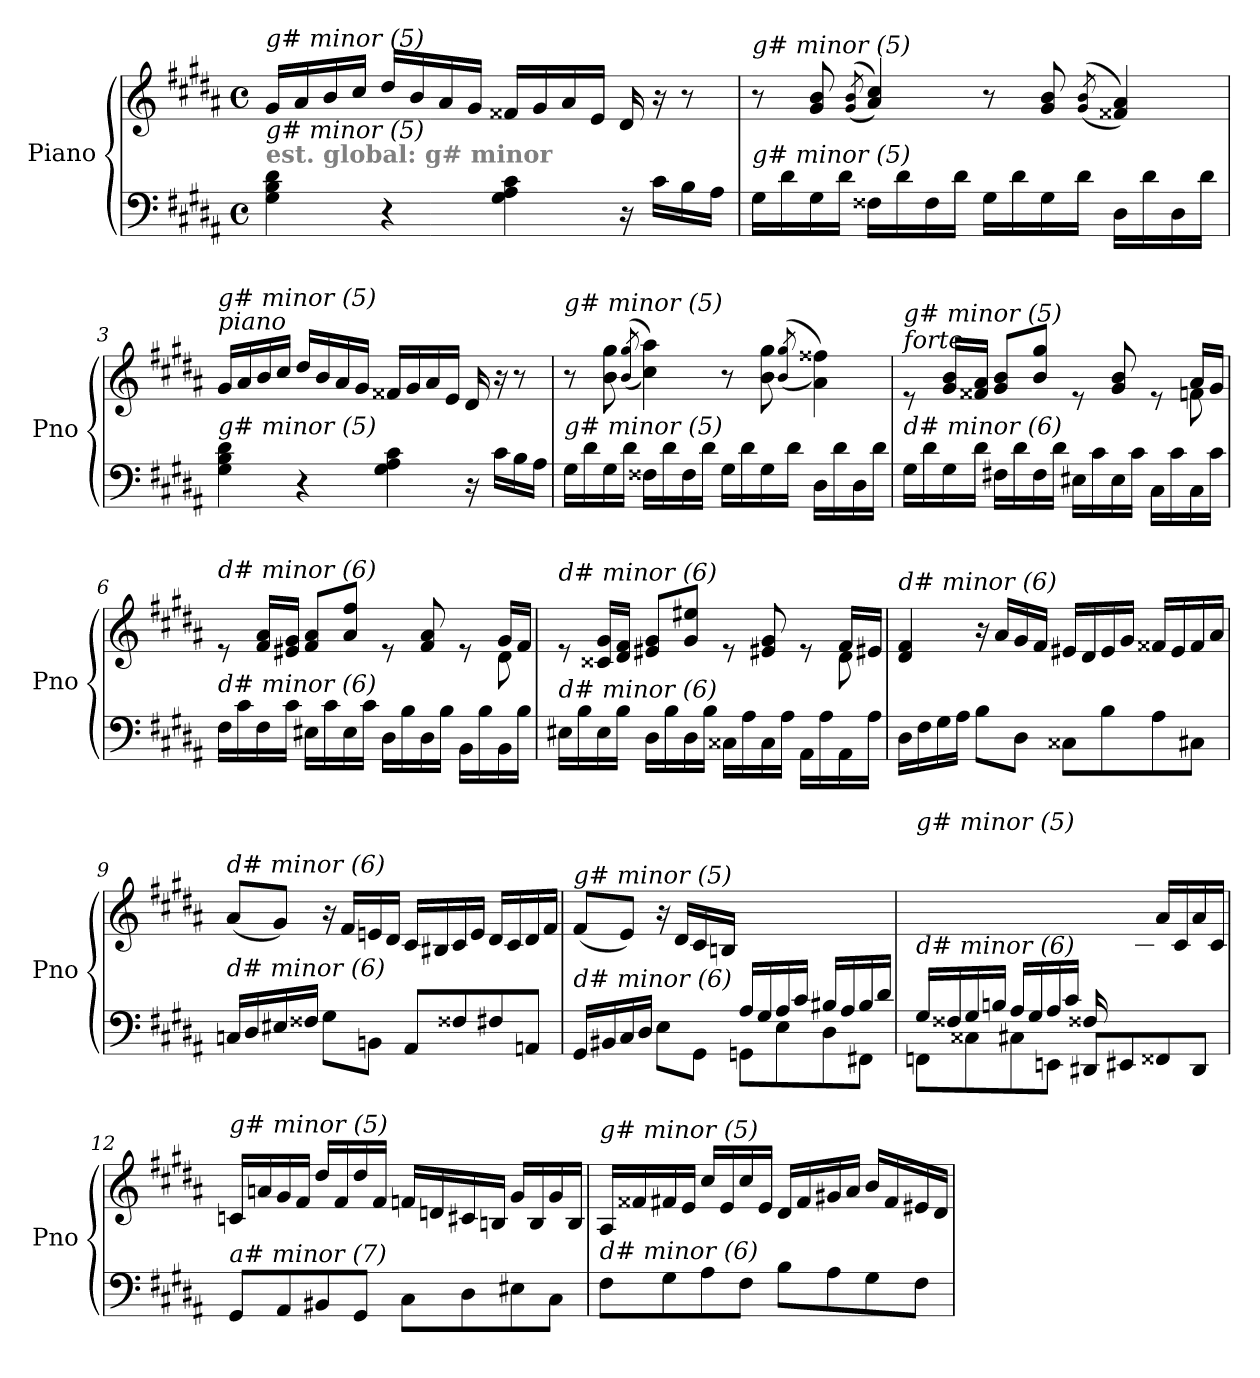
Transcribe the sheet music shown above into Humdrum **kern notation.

**kern	**kern
*part1	*part1
*staff2	*staff1
*I"Piano	*
*I'Pno	*
*clefF4	*clefG2
*k[f#c#g#d#a#]	*k[f#c#g#d#a#]
*M4/4	*M4/4
*met(c)	*met(c)
=1	=1
!	!LO:TX:i:t=g# minor (5)
!LO:TX:a:B:color=#808080:t=est. global&colon; g# minor	!
!LO:TX:i:t=g# minor (5)	!
4G#\ 4B\ 4d#\	16g#/LL
.	16a#/
.	16b/
.	16cc#/JJ
4r	16dd#/LL
.	16b/
.	16a#/
.	16g#/JJ
4G#\ 4A#\ 4c#\	16f##X/LL
.	16g#/
.	16a#/
.	16e/JJ
16r	16d#/
16c#\LL	16r
16B\	8r
16A#\JJ	.
=2	=2
!	!LO:TX:i:t=g# minor (5)
!LO:TX:i:t=g# minor (5)	!
16G#\LL	8r
16d#\	.
16G#\	8g#/ 8b/
16d#\JJ	.
.	(>(8qg#/ 8qb/
16F##X\LL	4a#/ 4cc#/))
16d#\	.
16F##\	.
16d#\JJ	.
16G#\LL	8r
16d#\	.
16G#\	8g#/ 8b/
16d#\JJ	.
.	((>8qg#/ 8qb/
16D#\LL	4f##X/ 4a#/))
16d#\	.
16D#\	.
16d#\JJ	.
=3	=3
!	!LO:TX:a:i:t=piano
!	!LO:TX:i:t=g# minor (5)
!LO:TX:i:t=g# minor (5)	!
4G#\ 4B\ 4d#\	16g#/LL
.	16a#/
.	16b/
.	16cc#/JJ
4r	16dd#/LL
.	16b/
.	16a#/
.	16g#/JJ
4G#\ 4A#\ 4c#\	16f##X/LL
.	16g#/
.	16a#/
.	16e/JJ
16r	16d#/
16c#\LL	16r
16B\	8r
16A#\JJ	.
!!LO:LB:g=z
=4	=4
!	!LO:TX:i:t=g# minor (5)
!LO:TX:i:t=g# minor (5)	!
16G#\LL	8r
16d#\	.
16G#\	8b\ 8gg#\
16d#\JJ	.
.	((>8qb/ 8qgg#/
16F##X\LL	4cc#\ 4aa#\))
16d#\	.
16F##\	.
16d#\JJ	.
16G#\LL	8r
16d#\	.
16G#\	8b\ 8gg#\
16d#\JJ	.
.	((>8qb/ 8qgg#/
16D#\LL	4a#\ 4ff##X\))
16d#\	.
16D#\	.
16d#\JJ	.
=5	=5
*^	*^
!	!	!LO:TX:a:i:t=forte	!
!	!	!LO:TX:i:t=g# minor (5)	!
!LO:TX:i:t=d# minor (6)	!	!	!
2..ryy	16G#\LL	8re	2..ryy
.	16d#\	.	.
.	16G#\	16g#/ 16b/LL	.
.	16d#\JJ	16f##X/ 16a#/JJ	.
.	16F#X\LL	8g#/ 8b/L	.
.	16d#\	.	.
.	16F#\	8b/ 8gg#/J	.
.	16d#\JJ	.	.
.	16E#X\LL	8re	.
.	16c#\	.	.
.	16E#\	8g#/ 8b/	.
.	16c#\JJ	.	.
.	16C#\LL	8re	.
.	16c#\	.	.
8ryy	16C#\	16a#/LL	8fni\
.	16c#\JJ	16g#/JJ	.
=6	=6	=6	=6
!	!	!LO:TX:i:t=d# minor (6)	!
!LO:TX:i:t=d# minor (6)	!	!	!
2..ryy	16F#\LL	8re	2..ryy
.	16c#\	.	.
.	16F#\	16f#/ 16a#/LL	.
.	16c#\JJ	16e#X/ 16g#/JJ	.
.	16E#X\LL	8f#/ 8a#/L	.
.	16c#\	.	.
.	16E#\	8a#/ 8ff#/J	.
.	16c#\JJ	.	.
.	16D#\LL	8re	.
.	16B\	.	.
.	16D#\	8f#/ 8a#/	.
.	16B\JJ	.	.
.	16BB\LL	8re	.
.	16B\	.	.
8ryy	16BB\	16g#/LL	8d#\
.	16B\JJ	16f#/JJ	.
!!LO:LB:g=z	!!
=7	=7	=7	=7
!	!	!LO:TX:i:t=d# minor (6)	!
!LO:TX:i:t=d# minor (6)	!	!	!
2..ryy	16E#X\LL	8re	2..ryy
.	16B\	.	.
.	16E#\	16c##X/ 16g#/LL	.
.	16B\JJ	16d#/ 16f#/JJ	.
.	16D#\LL	8e#X/ 8g#/L	.
.	16B\	.	.
.	16D#\	8g#/ 8ee#X/J	.
.	16B\JJ	.	.
.	16C##X\LL	8re	.
.	16A#\	.	.
.	16C##\	8e#X/ 8g#/	.
.	16A#\JJ	.	.
.	16AA#\LL	8re	.
.	16A#\	.	.
8ryy	16AA#\	16f#/LL	8d#\
.	16A#\JJ	16e#X/JJ	.
*	*	*v	*v
=8	=8	=8
!	!	!LO:TX:i:t=d# minor (6)
!LO:TX:i:t=d# minor (6)	!	!
*v	*v	*
16D#\LL	4d#/ 4f#/
16F#\	.
16G#\	.
16A#\JJ	.
8B\L	16r
.	16a#/LL
8D#\J	16g#/
.	16f#/JJ
8C##X\L	16e#X/LL
.	16d#/
8B\	16e#/
.	16g#/JJ
8A#\	16f##X/LL
.	16e#/
8C#X\J	16f##/
.	16a#/JJ
=9	=9
!	!LO:TX:i:t=d# minor (6)
!LO:TX:i:t=d# minor (6)	!
16Cni/LL	(8a#/L
16D#/	.
16E#X/	8g#/J)
16F##X/JJ	.
8G#\L	16r
.	16f#/LL
8BBn\J	16en/
.	16d#/JJ
8AA#/L	16c#/LL
.	16B#Xj/
8F##X/	16c#/
.	16e/JJ
8F#X/	16d#/LL
.	16c#/
8AAn/J	16d#/
.	16f#/JJ
!!LO:LB:g=z
=10	=10
*^	*
!	!	!LO:TX:i:t=g# minor (5)
!LO:TX:i:t=d# minor (6)	!	!
2ryy	16GG#/LL	(8f#/L
.	16BB#X/	.
.	16C#/	8e/J)
.	16D#/JJ	.
.	8E\L	16r
.	.	16d#/LL
.	8GG#\J	16c#/
.	.	16Bn/JJ
16A#/LL	8GGni\L	2ryy
16G#/	.	.
16A#/	8E\	.
16c#/JJ	.	.
16B#X/LL	8D#\	.
16A#/	.	.
16B#/	8FF#X\J	.
16d#/JJ	.	.
=11	=11	=11
!	!	!LO:TX:i:t=g# minor (5)
!LO:TX:i:t=d# minor (6)	!	!
16G#/LL	8FFni\L	2ryy
16F##X/	.	.
16G#/	8C##Xi\	.
16Bn/JJ	.	.
16A#/LL	8C#\	.
16G#/	.	.
16A#/	8EEn\J	.
16c#/JJ	.	.
16F##X/LL	8DD#X/L	16ryy
4..ryy	.	16e/
.	8EE#X/	16d#/
.	.	16c#/JJ
.	8FF##X/	16a#/LL
.	.	16c#/
.	8DD#/J	16a#/
.	.	16c#/JJ
*v	*v	*
=12	=12
!	!LO:TX:i:t=g# minor (5)
!LO:TX:i:t=a# minor (7)	!
8GG#/L	16cni/LL
.	16an/
8AA#/	16g#/
.	16f#/JJ
8BB#X/	16dd#/LL
.	16f#/
8GG#/J	16dd#/
.	16f#/JJ
8C#\L	16fni/LL
.	16dn/
8D#\	16c#/
.	16Bn/JJ
8E#X\	16g#/LL
.	16B/
8C#\J	16g#/
.	16B/JJ
!!LO:LB:g=z
=13	=13
!	!LO:TX:i:t=g# minor (5)
!LO:TX:i:t=d# minor (6)	!
8F#\L	16A#/LL
.	16f##Xi/
8G#\	16f#/
.	16e/JJ
8A#\	16cc#/LL
.	16e/
8F#\J	16cc#/
.	16e/JJ
8B\L	16d#/LL
.	16f#/
8A#\	16g#X/
.	16a#/JJ
8G#\	16b/LL
.	16f#/
8F#\J	16e#Xj/
.	16d#/JJ
=	=
*-	*-
